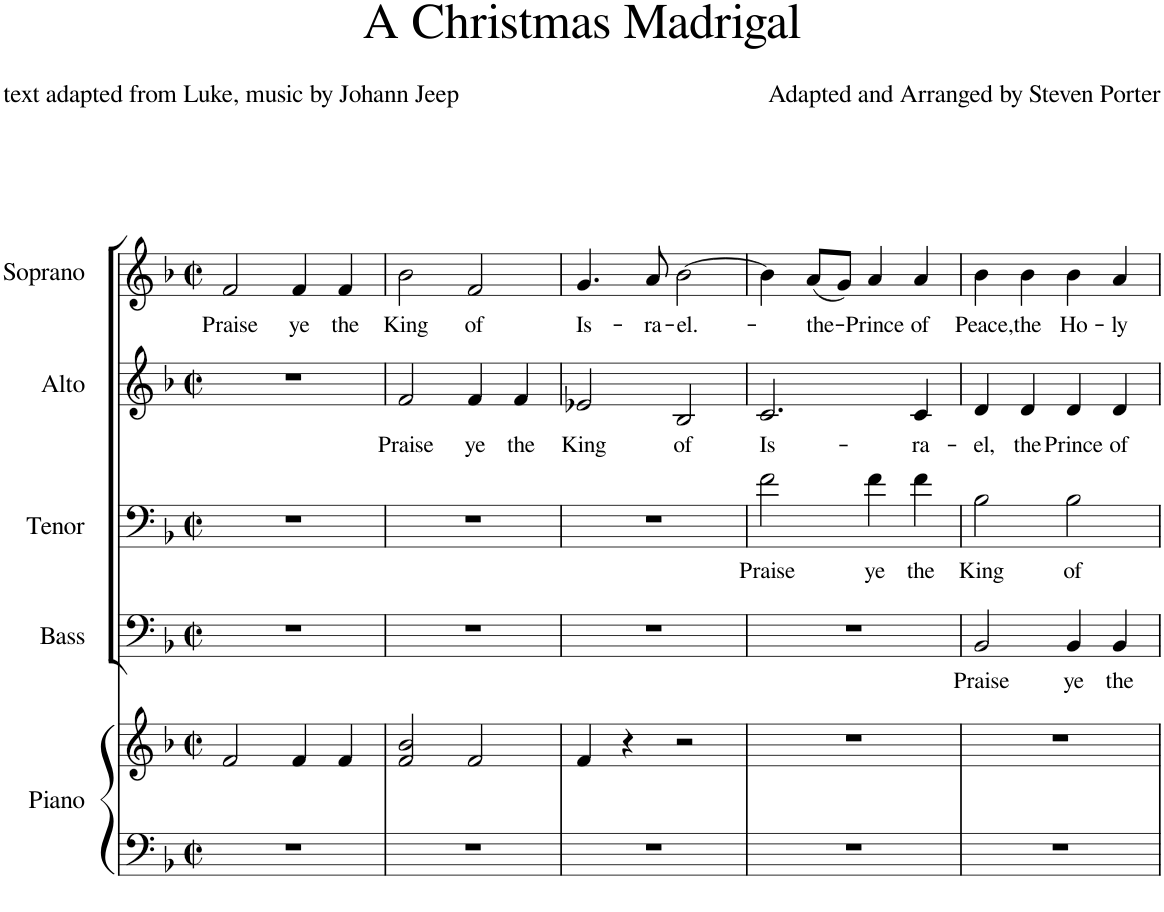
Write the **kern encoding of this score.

**kern	**kern	**kern	**text	**kern	**text	**kern	**text	**kern	**text
*part5	*part5	*part4	*part4	*part3	*part3	*part2	*part2	*part1	*part1
*staff6	*staff5	*staff4	*staff4	*staff3	*staff3	*staff2	*staff2	*staff1	*staff1
*I"Piano	*	*I"Bass	*	*I"Tenor	*	*I"Alto	*	*I"Soprano	*
*I'Pno.	*	*I'B.	*	*I'T.	*	*I'A.	*	*I'S.	*
*clefF4	*clefG2	*clefF4	*	*clefF4	*	*clefG2	*	*clefG2	*
*k[b-]	*k[b-]	*k[b-]	*	*k[b-]	*	*k[b-]	*	*k[b-]	*
*M2/2	*M2/2	*M2/2	*	*M2/2	*	*M2/2	*	*M2/2	*
*met(c|)	*met(c|)	*met(c|)	*	*met(c|)	*	*met(c|)	*	*met(c|)	*
=1	=1	=1	=1	=1	=1	=1	=1	=1	=1
!	!	!	!	!	!	!	!	!	!LO:LY:b
1r	2f/	1r	.	1r	.	1r	.	2f/	Praise
!	!	!	!	!	!	!	!	!	!LO:LY:b
.	4f/	.	.	.	.	.	.	4f/	ye
!	!	!	!	!	!	!	!	!	!LO:LY:b
.	4f/	.	.	.	.	.	.	4f/	the
=2	=2	=2	=2	=2	=2	=2	=2	=2	=2
!	!	!	!	!	!	!	!LO:LY:b	!	!LO:LY:b
1r	2f/ 2b-/	1r	.	1r	.	2f/	Praise	2b-\	King
!	!	!	!	!	!	!	!LO:LY:b	!	!LO:LY:b
.	2f/	.	.	.	.	4f/	ye	2f/	of
!	!	!	!	!	!	!	!LO:LY:b	!	!
.	.	.	.	.	.	4f/	the	.	.
=3	=3	=3	=3	=3	=3	=3	=3	=3	=3
!	!	!	!	!	!	!	!LO:LY:b	!	!LO:LY:b
1r	4f/	1r	.	1r	.	2e-X/	King	4.g/	Is-
.	4r	.	.	.	.	.	.	.	.
!	!	!	!	!	!	!	!	!	!LO:LY:b
.	.	.	.	.	.	.	.	8a/	-ra-
!	!	!	!	!	!	!	!LO:LY:b	!	!LO:LY:b
.	2r	.	.	.	.	2B-/	of	[2b-\	-el.-
=4	=4	=4	=4	=4	=4	=4	=4	=4	=4
!	!	!	!	!	!LO:LY:b	!	!LO:LY:b	!	!
1r	1r	1r	.	2f\	Praise	2.c/	Is-	4b-\]	.
!	!	!	!	!	!	!	!	!	!LO:LY:b
.	.	.	.	.	.	.	.	(8a/L	-the-
.	.	.	.	.	.	.	.	8g/J)	.
!	!	!	!	!	!LO:LY:b	!	!	!	!LO:LY:b
.	.	.	.	4f\	ye	.	.	4a/	-Prince
!	!	!	!	!	!LO:LY:b	!	!LO:LY:b	!	!LO:LY:b
.	.	.	.	4f\	the	4c/	-ra-	4a/	of
=5	=5	=5	=5	=5	=5	=5	=5	=5	=5
!	!	!	!LO:LY:b	!	!LO:LY:b	!	!LO:LY:b	!	!LO:LY:b
1r	1r	2BB-/	Praise	2B-\	King	4d/	-el,	4b-\	Peace,
!	!	!	!	!	!	!	!LO:LY:b	!	!LO:LY:b
.	.	.	.	.	.	4d/	the	4b-\	the
!	!	!	!LO:LY:b	!	!LO:LY:b	!	!LO:LY:b	!	!LO:LY:b
.	.	4BB-/	ye	2B-\	of	4d/	Prince	4b-\	Ho-
!	!	!	!LO:LY:b	!	!	!	!LO:LY:b	!	!LO:LY:b
.	.	4BB-/	the	.	.	4d/	of	4a/	-ly
=	=	=	=	=	=	=	=	=	=
*-	*-	*-	*-	*-	*-	*-	*-	*-	*-
